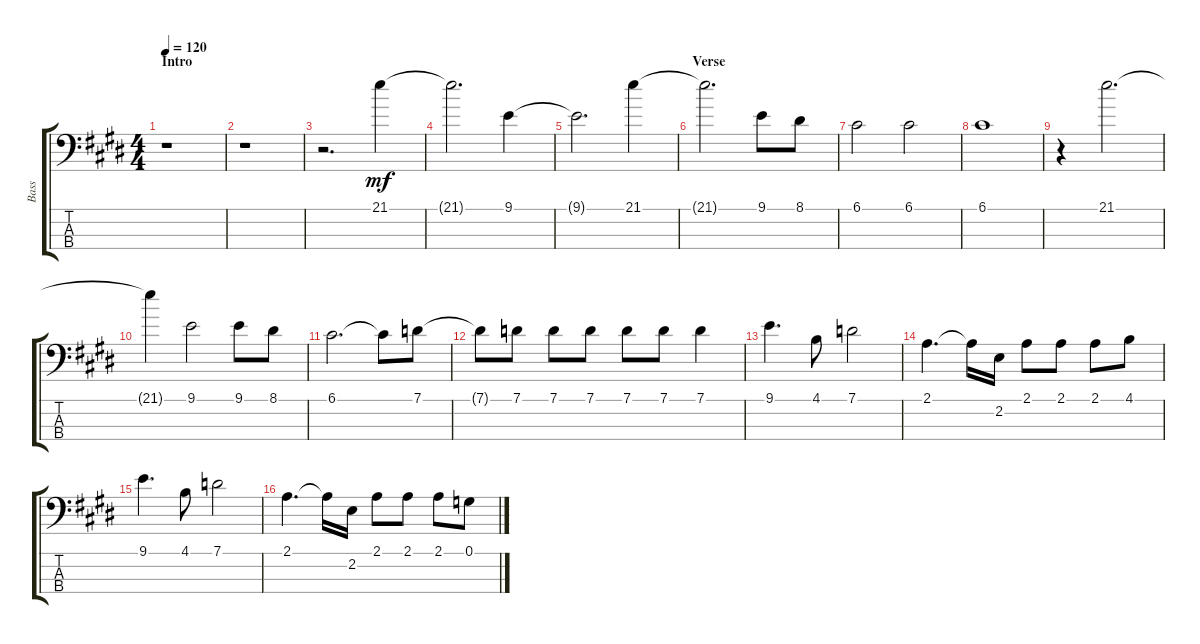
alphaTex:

\track ("Bass" "Bass") {solo instrument electricbassfinger}
\staff {score tabs}
\tuning (G2 D2 A1 E1) {hide}
\ts (4 4)
\section ("" "Intro")
\tempo 120
\clef f4
\ks c#minor
r.1{dy mf instrument electricbassfinger} |
r.1 |
r.2{d} 21.1.4 |
21.1{t}.2{d} 9.1.4 |
9.1{t}.2{d} 21.1.4 |
\section ("" "Verse")
21.1{t}.2{d} 9.1.8 8.1.8 |
6.1.2 6.1.2 |
6.1.1 |
r.4 21.1.2{d} |
21.1{t}.4 9.1.2 9.1.8 8.1.8 |
6.1.2{d} 6.1{t}.8 7.1.8 |
7.1{t}.8 7.1.8 7.1.8 7.1.8 7.1.8 7.1.8 7.1.4 |
9.1.4{d} 4.1.8 7.1.2 |
2.1.4{d} 2.1{t}.16 2.2.16 2.1.8 2.1.8 2.1.8 4.1.8 |
9.1.4{d} 4.1.8 7.1.2 |
2.1.4{d} 2.1{t}.16 2.2.16 2.1.8 2.1.8 2.1.8 0.1.8
